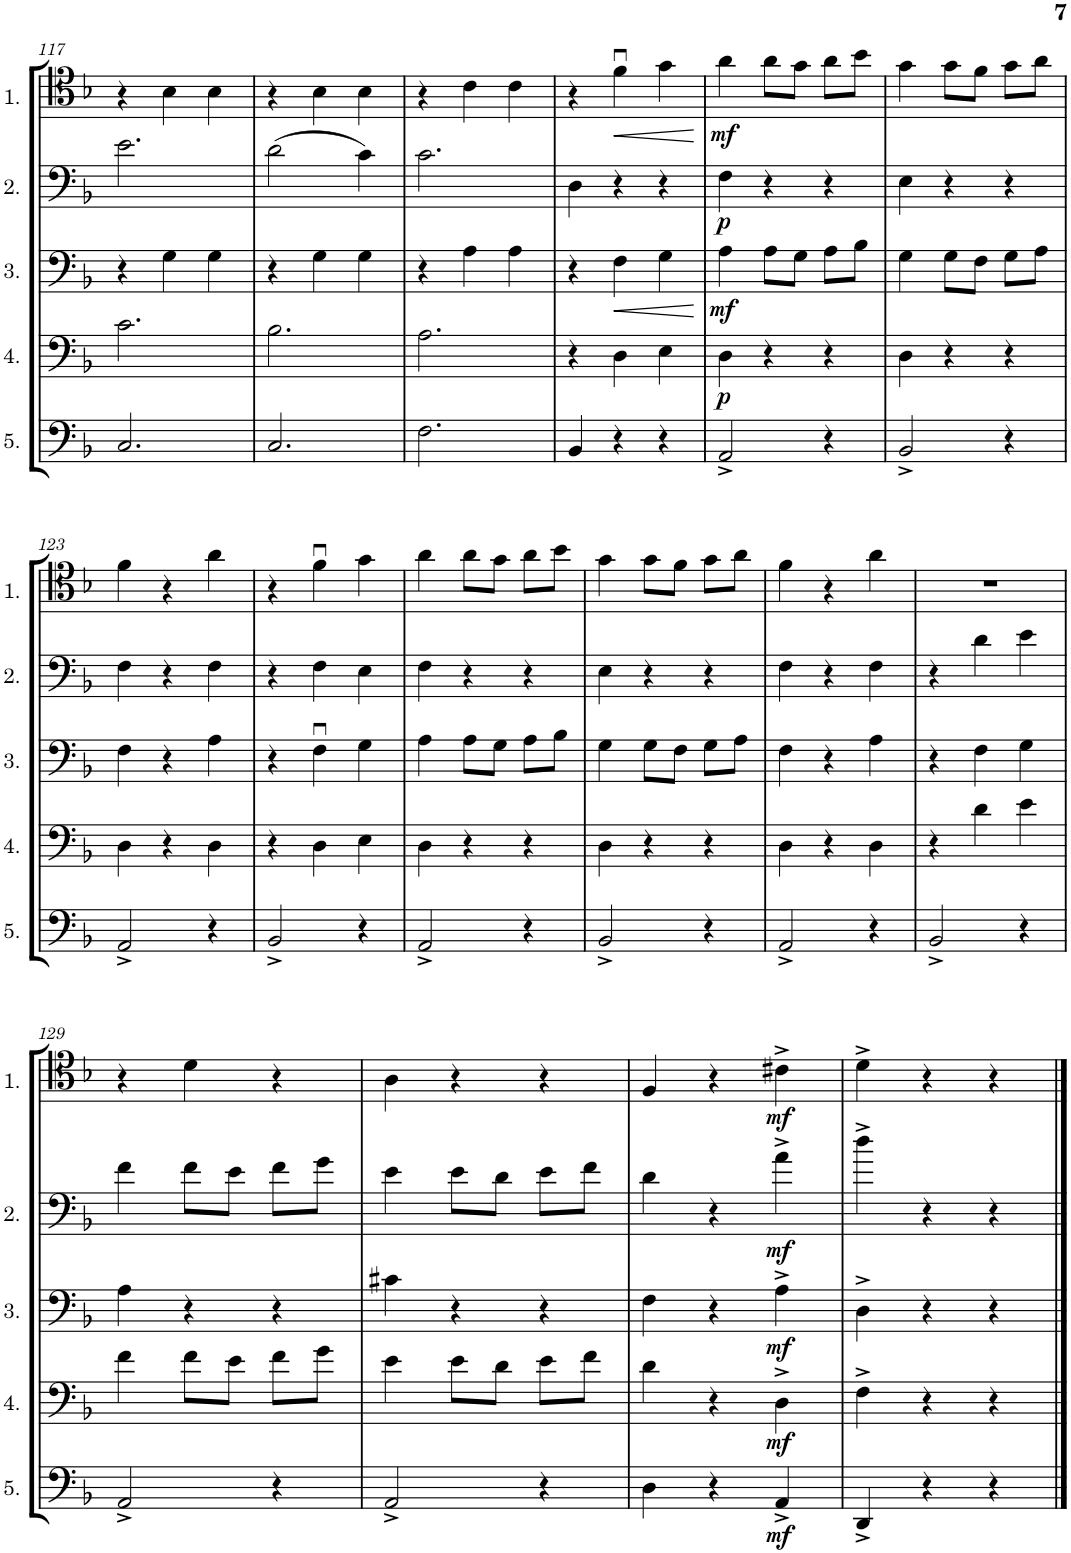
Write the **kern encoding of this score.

**kern	**dynam	**kern	**dynam	**kern	**dynam	**kern	**dynam	**kern	**dynam
*part5	*part5	*part4	*part4	*part3	*part3	*part2	*part2	*part1	*part1
*staff5	*staff5	*staff4	*staff4	*staff3	*staff3	*staff2	*staff2	*staff1	*staff1
*I"Cello 5	*	*I"Cello 4	*	*I"Cello 3	*	*I"Cello 2	*	*I"Cello 1	*
!!LO:PB:g=z
*clefF4	*	*clefF4	*	*clefF4	*	*clefF4	*	*clefC4	*
*k[b-]	*	*k[b-]	*	*k[b-]	*	*k[b-]	*	*k[b-]	*
*M3/4	*	*M3/4	*	*M3/4	*	*M3/4	*	*M3/4	*
=117	=117	=117	=117	=117	=117	=117	=117	=117	=117
2.C/	.	2.c\	.	4r	.	2.e\	.	4r	.
.	.	.	.	4G\	.	.	.	4B-\	.
.	.	.	.	4G\	.	.	.	4B-\	.
=118	=118	=118	=118	=118	=118	=118	=118	=118	=118
2.C/	.	2.B-\	.	4r	.	(2d\	.	4r	.
.	.	.	.	4G\	.	.	.	4B-\	.
.	.	.	.	4G\	.	4c\)	.	4B-\	.
=119	=119	=119	=119	=119	=119	=119	=119	=119	=119
2.F\	.	2.A\	.	4r	.	2.c\	.	4r	.
.	.	.	.	4A\	.	.	.	4c\	.
.	.	.	.	4A\	.	.	.	4c\	.
=120	=120	=120	=120	=120	=120	=120	=120	=120	=120
4BB-/	.	4r	.	4r	.	4D\	.	4r	.
!	!	!	!	!	!LO:HP:b	!	!	!	!LO:HP:b
4r	.	4D\	.	4F\	<	4r	.	4fu\	<
4r	.	4E\	.	4G\	.	4r	.	4g\	.
.	.	.	.	.	[	.	.	.	[
=121	=121	=121	=121	=121	=121	=121	=121	=121	=121
!	!	!	!LO:DY:b	!	!LO:DY:b	!	!LO:DY:b	!	!LO:DY:b
2AA^/	.	4D\	p	4A\	mf	4F\	p	4a\	mf
.	.	4r	.	8A\L	.	4r	.	8a\L	.
.	.	.	.	8G\J	.	.	.	8g\J	.
4r	.	4r	.	8A\L	.	4r	.	8a\L	.
.	.	.	.	8B-\J	.	.	.	8b-\J	.
=122	=122	=122	=122	=122	=122	=122	=122	=122	=122
2BB-^/	.	4D\	.	4G\	.	4E\	.	4g\	.
.	.	4r	.	8G\L	.	4r	.	8g\L	.
.	.	.	.	8F\J	.	.	.	8f\J	.
4r	.	4r	.	8G\L	.	4r	.	8g\L	.
.	.	.	.	8A\J	.	.	.	8a\J	.
!!LO:LB:g=z
=123	=123	=123	=123	=123	=123	=123	=123	=123	=123
2AA^/	.	4D\	.	4F\	.	4F\	.	4f\	.
.	.	4r	.	4r	.	4r	.	4r	.
4r	.	4D\	.	4A\	.	4F\	.	4a\	.
=124	=124	=124	=124	=124	=124	=124	=124	=124	=124
2BB-^/	.	4r	.	4r	.	4r	.	4r	.
.	.	4D\	.	4Fu\	.	4F\	.	4fu\	.
4r	.	4E\	.	4G\	.	4E\	.	4g\	.
=125	=125	=125	=125	=125	=125	=125	=125	=125	=125
2AA^/	.	4D\	.	4A\	.	4F\	.	4a\	.
.	.	4r	.	8A\L	.	4r	.	8a\L	.
.	.	.	.	8G\J	.	.	.	8g\J	.
4r	.	4r	.	8A\L	.	4r	.	8a\L	.
.	.	.	.	8B-\J	.	.	.	8b-\J	.
=126	=126	=126	=126	=126	=126	=126	=126	=126	=126
2BB-^/	.	4D\	.	4G\	.	4E\	.	4g\	.
.	.	4r	.	8G\L	.	4r	.	8g\L	.
.	.	.	.	8F\J	.	.	.	8f\J	.
4r	.	4r	.	8G\L	.	4r	.	8g\L	.
.	.	.	.	8A\J	.	.	.	8a\J	.
=127	=127	=127	=127	=127	=127	=127	=127	=127	=127
2AA^/	.	4D\	.	4F\	.	4F\	.	4f\	.
.	.	4r	.	4r	.	4r	.	4r	.
4r	.	4D\	.	4A\	.	4F\	.	4a\	.
=128	=128	=128	=128	=128	=128	=128	=128	=128	=128
2BB-^/	.	4r	.	4r	.	4r	.	2.r	.
.	.	4d\	.	4F\	.	4d\	.	.	.
4r	.	4e\	.	4G\	.	4e\	.	.	.
!!LO:LB:g=z
=129	=129	=129	=129	=129	=129	=129	=129	=129	=129
2AA^/	.	4f\	.	4A\	.	4f\	.	4r	.
.	.	8f\L	.	4r	.	8f\L	.	4d\	.
.	.	8e\J	.	.	.	8e\J	.	.	.
4r	.	8f\L	.	4r	.	8f\L	.	4r	.
.	.	8g\J	.	.	.	8g\J	.	.	.
=130	=130	=130	=130	=130	=130	=130	=130	=130	=130
2AA^/	.	4e\	.	4c#X\	.	4e\	.	4A\	.
.	.	8e\L	.	4r	.	8e\L	.	4r	.
.	.	8d\J	.	.	.	8d\J	.	.	.
4r	.	8e\L	.	4r	.	8e\L	.	4r	.
.	.	8f\J	.	.	.	8f\J	.	.	.
=131	=131	=131	=131	=131	=131	=131	=131	=131	=131
4D\	.	4d\	.	4F\	.	4d\	.	4F/	.
4r	.	4r	.	4r	.	4r	.	4r	.
!	!LO:DY:b	!	!LO:DY:b	!	!LO:DY:b	!	!LO:DY:b	!	!LO:DY:b
4AA^/	mf	4D^\	mf	4A^\	mf	4a^\	mf	4c#X^\	mf
=132	=132	=132	=132	=132	=132	=132	=132	=132	=132
4DD^/	.	4F^\	.	4D^\	.	4dd^\	.	4d^\	.
4r	.	4r	.	4r	.	4r	.	4r	.
4r	.	4r	.	4r	.	4r	.	4r	.
==	==	==	==	==	==	==	==	==	==
*-	*-	*-	*-	*-	*-	*-	*-	*-	*-
